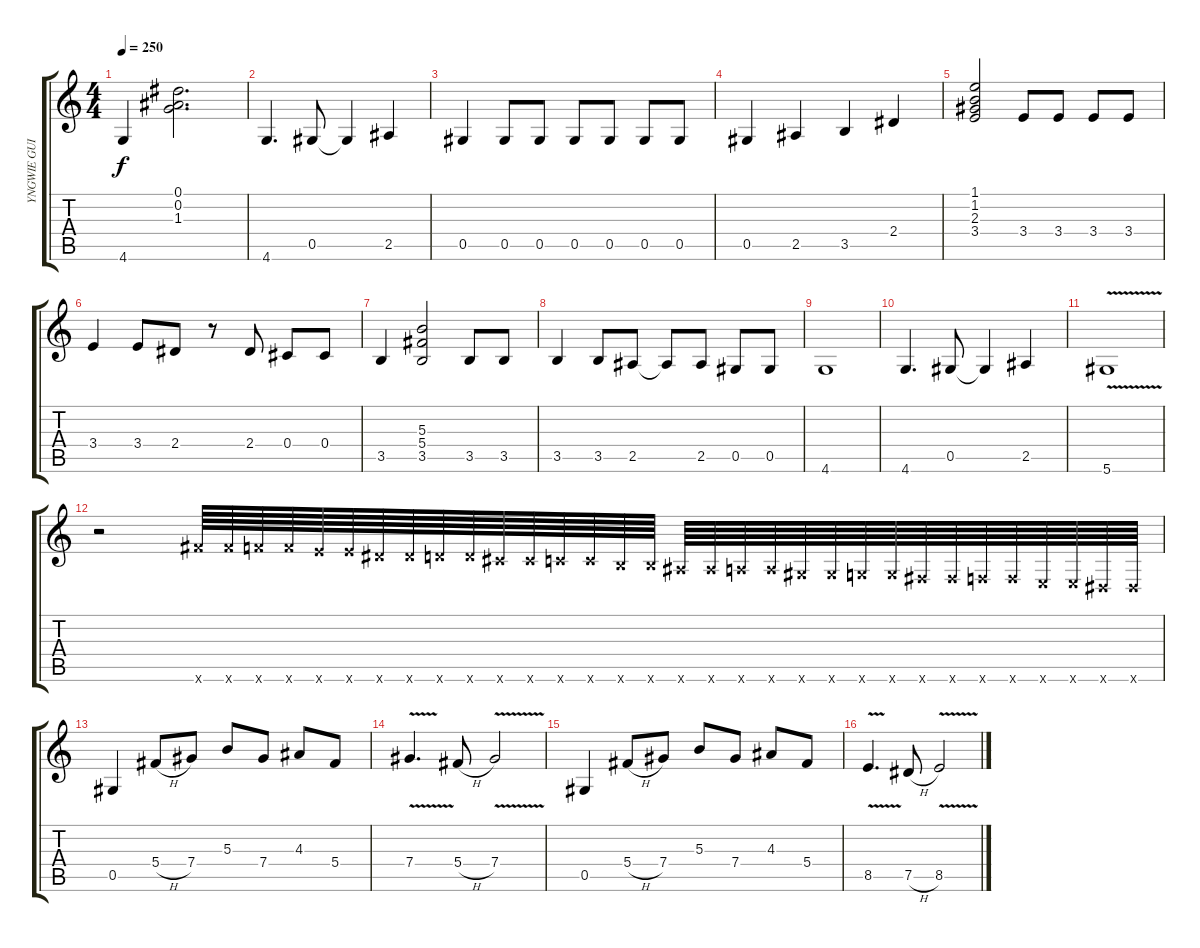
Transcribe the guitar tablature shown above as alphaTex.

\track ("YNGWIE GUITAR 1" "YNGWIE GUI") {instrument overdrivenguitar}
\staff {score tabs}
\tuning (Eb4 Bb3 Gb3 Db3 Ab2 Eb2) {hide}
\ts (4 4)
\tempo 250
\clef g2
\ks aminor
4.6.4{dy f} (0.1 0.2 1.3).2{d} |
4.6.4{d} 0.5.8 0.5{t}.4 2.5.4 |
0.5.4 0.5.8 0.5.8 0.5.8 0.5.8 0.5.8 0.5.8 |
0.5.4 2.5.4 3.5.4 2.4.4 |
(1.1 1.2 2.3 3.4).2 3.4.8 3.4.8 3.4.8 3.4.8 |
3.4.4 3.4.8 2.4.8 r.8 2.4.8 0.4.8 0.4.8 |
3.5.4 (5.3 5.4 3.5).2 3.5.8 3.5.8 |
3.5.4 3.5.8 2.5.8 2.5{t}.8 2.5.8 0.5.8 0.5.8 |
4.6.1 |
4.6.4{d} 0.5.8 0.5{t}.4 2.5.4 |
5.6{v}.1 |
r.2 15.6{x}.64 15.6{x}.64 14.6{x}.64 14.6{x}.64 13.6{x}.64 13.6{x}.64 12.6{x}.64 12.6{x}.64 11.6{x}.64 11.6{x}.64 10.6{x}.64 10.6{x}.64 9.6{x}.64 9.6{x}.64 8.6{x}.64 8.6{x}.64 7.6{x}.64 7.6{x}.64 6.6{x}.64 6.6{x}.64 5.6{x}.64 5.6{x}.64 4.6{x}.64 4.6{x}.64 3.6{x}.64 3.6{x}.64 2.6{x}.64 2.6{x}.64 1.6{x}.64 1.6{x}.64 0.6{x}.64 0.6{x}.64 |
0.5.4 5.4{h}.8 7.4.8 5.3.8 7.4.8 4.3.8 5.4.8 |
7.4{v}.4{d} 5.4{h}.8 7.4{v}.2 |
0.5.4 5.4{h}.8 7.4.8 5.3.8 7.4.8 4.3.8 5.4.8 |
8.5{v}.4{d} 7.5{h}.8 8.5{v}.2
